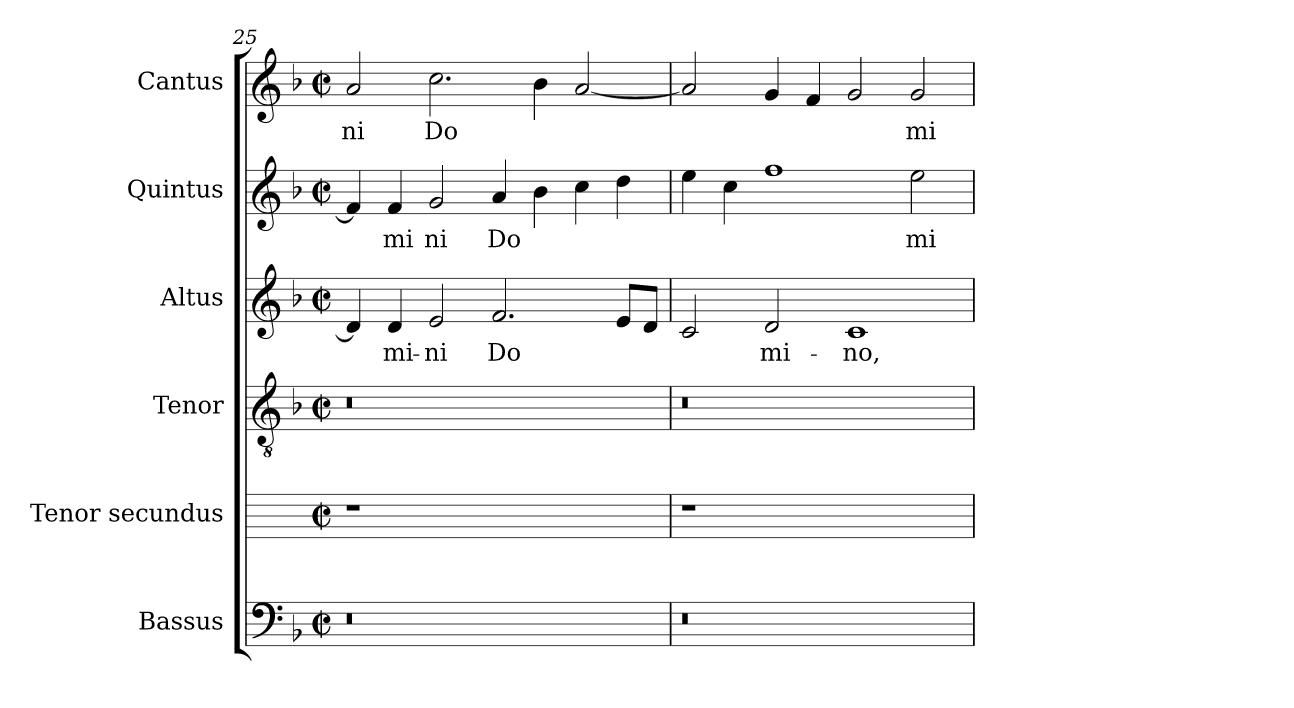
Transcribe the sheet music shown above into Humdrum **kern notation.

**kern	**kern	**kern	**kern	**text	**kern	**text	**kern	**text
*part6	*part5	*part4	*part3	*part3	*part2	*part2	*part1	*part1
*staff6	*staff5	*staff4	*staff3	*staff3	*staff2	*staff2	*staff1	*staff1
*I"Bassus	*I"Tenor  secundus	*I"Tenor	*I"Altus	*	*I"Quintus	*	*I"Cantus	*
*I'B	*	*I'T	*I'A	*	*I'Q	*	*I'C	*
!!LO:LB:g=z
*clefF4	*	*clefGv2	*clefG2	*	*clefG2	*	*clefG2	*
*k[b-]	*k[]	*k[b-]	*k[b-]	*	*k[b-]	*	*k[b-]	*
*F:	*C:	*F:	*F:	*	*F:	*	*F:	*
*M2/2	*M2/2	*M2/2	*M2/2	*	*M2/2	*	*M2/2	*
*met(c|)	*met(c|)	*met(c|)	*met(c|)	*	*met(c|)	*	*met(c|)	*
=25	=25	=25	=25	=25	=25	=25	=25	=25
!	!	!	!	!LO:LY:b:cj	!	!LO:LY:b:cj	!	!LO:LY:b:cj
0r	1r	0r	4d/]	--	4f/]	.	2a/	-ni
!	!	!	!	!LO:LY:b:cj	!	!LO:LY:b:cj	!	!
.	.	.	4d/	-mi-	4f/	mi	.	.
!	!	!	!	!LO:LY:b:cj	!	!LO:LY:b:cj	!	!LO:LY:b:cj
.	.	.	2e/	-ni	2g/	ni	2.cc\	Do-
!	!	!	!	!LO:LY:b:cj	!	!LO:LY:b:cj	!	!
.	1ryy	.	2.f/	Do-	4a/	Do	.	.
!	!	!	!	!	!	!LO:LY:b:cj	!	!LO:LY:b:cj
.	.	.	.	.	4b-\	.	4b-\	--
!	!	!	!	!	!	!LO:LY:b:cj	!	!LO:LY:b:cj
.	.	.	.	.	4cc\	.	[<2a/	--
!	!	!	!	!LO:LY:b:cj	!	!LO:LY:b:cj	!	!
.	.	.	8e/L	--	4dd\	.	.	.
!	!	!	!	!LO:LY:b:cj	!	!	!	!
.	.	.	8d/J	--	.	.	.	.
=26	=26	=26	=26	=26	=26	=26	=26	=26
!	!	!	!	!LO:LY:b:cj	!	!LO:LY:b:cj	!	!LO:LY:b:cj
0r	1r	0r	2c/	--	4ee\	.	2a/]	--
!	!	!	!	!	!	!LO:LY:b:cj	!	!
.	.	.	.	.	4cc\	.	.	.
!	!	!	!	!LO:LY:b:cj	!	!LO:LY:b:cj	!	!LO:LY:b:cj
.	.	.	2d/	-mi-	1ff	.	4g/	--
!	!	!	!	!	!	!	!	!LO:LY:b:cj
.	.	.	.	.	.	.	4f/	--
!	!	!	!	!LO:LY:b:cj	!	!	!	!LO:LY:b:cj
.	1ryy	.	1c	-no,	.	.	2g/	--
!	!	!	!	!	!	!LO:LY:b:cj	!	!LO:LY:b:cj
.	.	.	.	.	2ee\	mi	2g/	-mi-
=	=	=	=	=	=	=	=	=
*-	*-	*-	*-	*-	*-	*-	*-	*-
